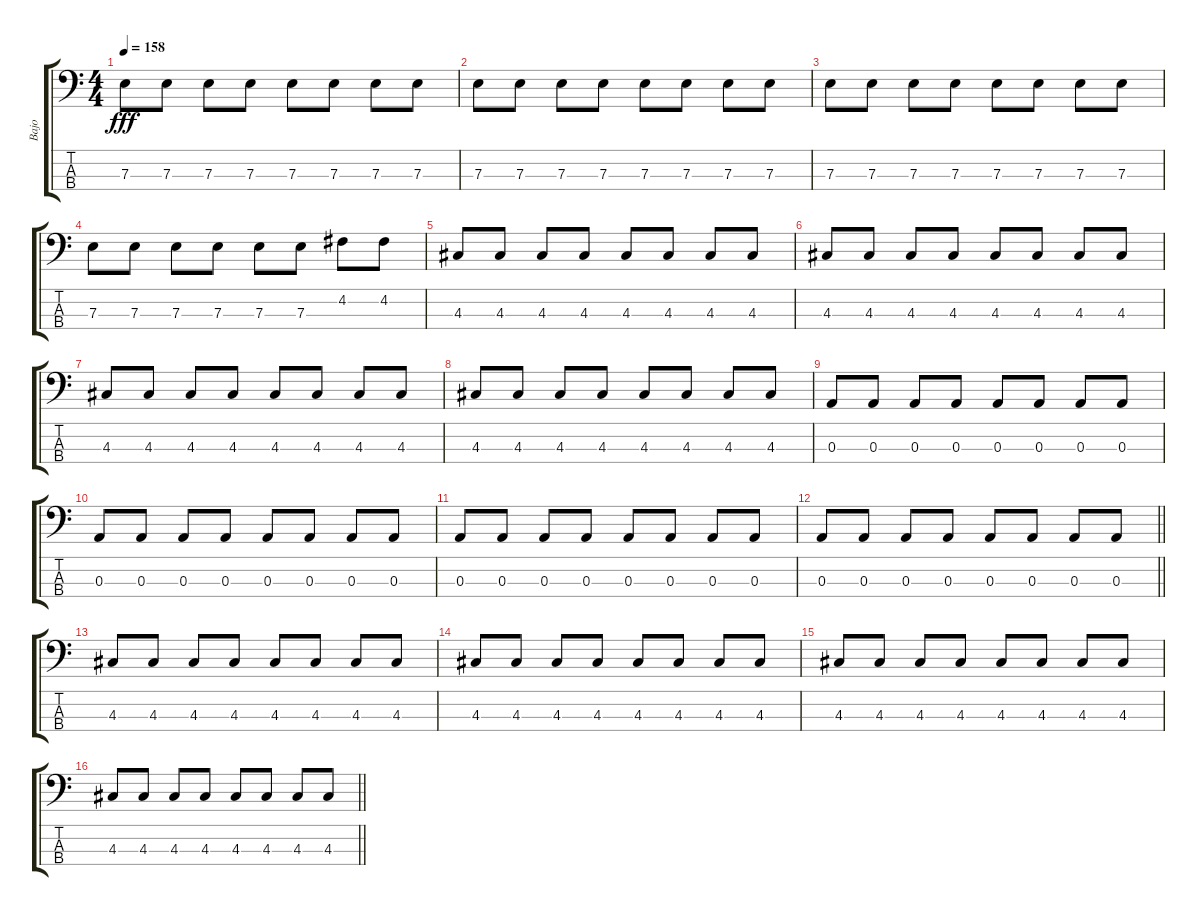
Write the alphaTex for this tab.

\track ("Bajo" "Bajo") {instrument electricbassfinger}
\staff {score tabs}
\tuning (G2 D2 A1 E1) {hide}
\ts (4 4)
\tempo 158
\clef f4
\ks c
7.3.8{dy fff} 7.3.8 7.3.8 7.3.8 7.3.8 7.3.8 7.3.8 7.3.8 |
7.3.8 7.3.8 7.3.8 7.3.8 7.3.8 7.3.8 7.3.8 7.3.8 |
7.3.8 7.3.8 7.3.8 7.3.8 7.3.8 7.3.8 7.3.8 7.3.8 |
7.3.8 7.3.8 7.3.8 7.3.8 7.3.8 7.3.8 4.2.8 4.2.8 |
4.3.8 4.3.8 4.3.8 4.3.8 4.3.8 4.3.8 4.3.8 4.3.8 |
4.3.8 4.3.8 4.3.8 4.3.8 4.3.8 4.3.8 4.3.8 4.3.8 |
4.3.8 4.3.8 4.3.8 4.3.8 4.3.8 4.3.8 4.3.8 4.3.8 |
4.3.8 4.3.8 4.3.8 4.3.8 4.3.8 4.3.8 4.3.8 4.3.8 |
0.3.8 0.3.8 0.3.8 0.3.8 0.3.8 0.3.8 0.3.8 0.3.8 |
0.3.8 0.3.8 0.3.8 0.3.8 0.3.8 0.3.8 0.3.8 0.3.8 |
0.3.8 0.3.8 0.3.8 0.3.8 0.3.8 0.3.8 0.3.8 0.3.8 |
\barLineRight lightlight
0.3.8 0.3.8 0.3.8 0.3.8 0.3.8 0.3.8 0.3.8 0.3.8 |
4.3.8 4.3.8 4.3.8 4.3.8 4.3.8 4.3.8 4.3.8 4.3.8 |
4.3.8 4.3.8 4.3.8 4.3.8 4.3.8 4.3.8 4.3.8 4.3.8 |
4.3.8 4.3.8 4.3.8 4.3.8 4.3.8 4.3.8 4.3.8 4.3.8 |
\barLineRight lightlight
4.3.8 4.3.8 4.3.8 4.3.8 4.3.8 4.3.8 4.3.8 4.3.8
